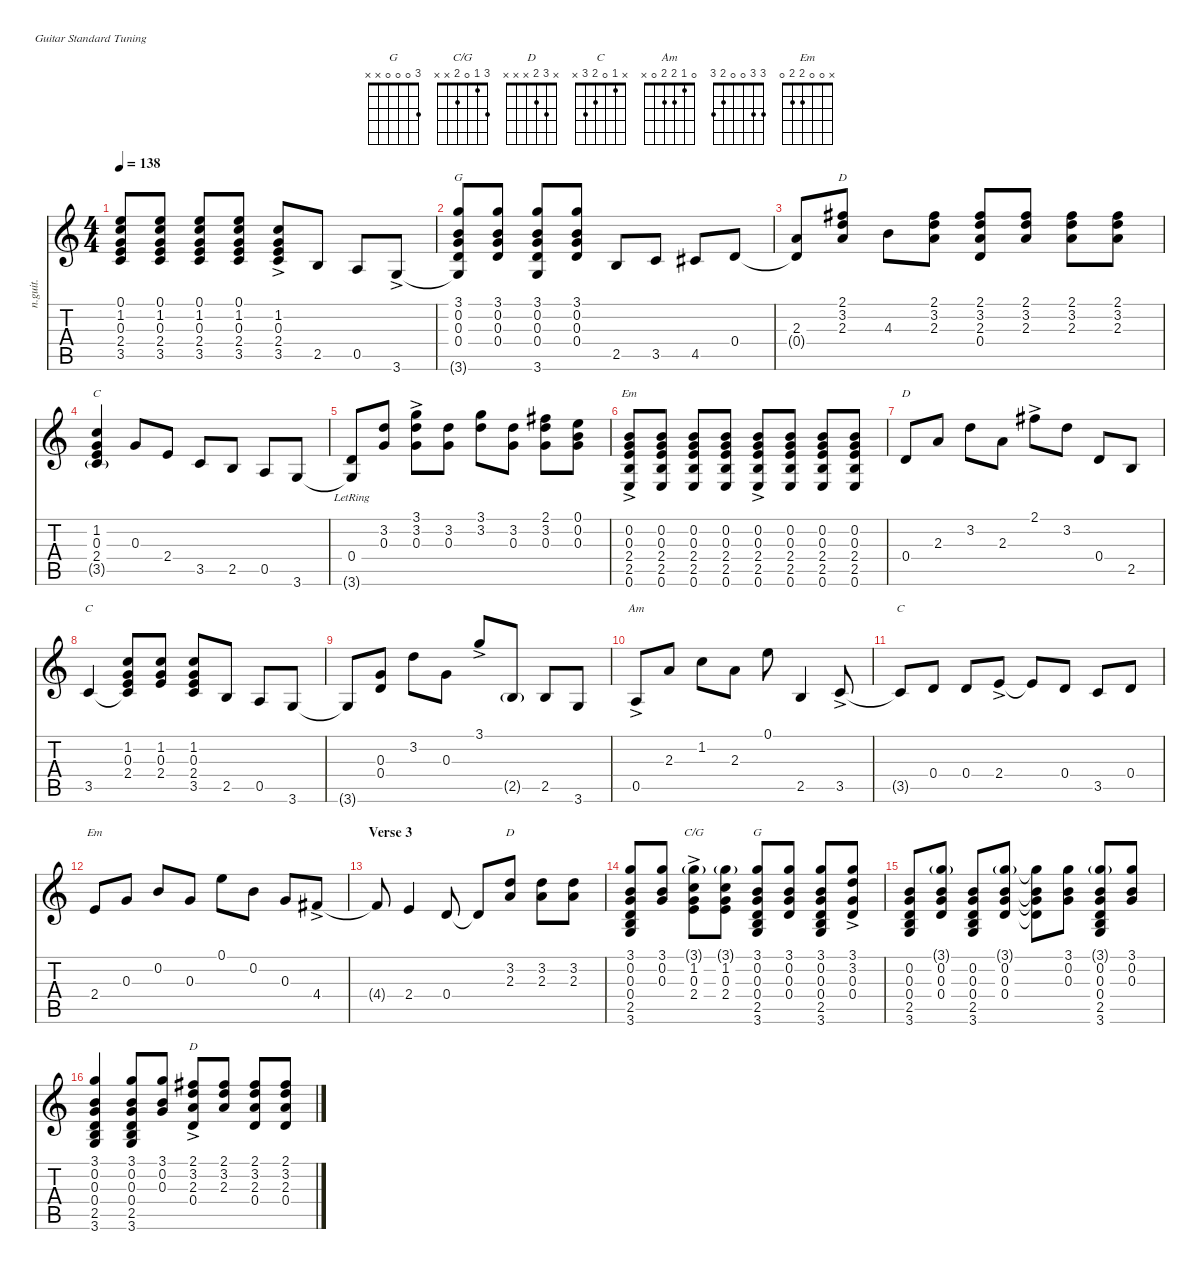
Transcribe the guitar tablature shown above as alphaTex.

\defaultSystemsLayout 4
\hideDynamics
\bracketExtendMode nobrackets
\otherSystemsTrackNameOrientation horizontal
\track ("Rythm Guitar 1 (Glenn Frey)" "n.guit.") {instrument acousticguitarnylon}
\staff {score tabs}
\tuning (E4 B3 G3 D3 A2 E2)
\chord ("G" 3 0 0 0 2 3)
\chord ("C/G" 3 1 0 2 x x)
\chord ("D" 2 3 2 0 x x) {barre 2}
\chord ("C" x 1 0 2 3 x)
\chord ("Am" 0 1 2 2 0 x)
\chord ("G" 3 0 0 0 x x)
\chord ("D" 2 3 2 x x x) {barre 2}
\chord ("" 3 3 0 0 x x) {barre 3}
\chord ("Em" x 0 0 2 2 0)
\chord ("D" 2 3 2 0 2 x) {barre 2}
\chord ("" 3 3 0 0 2 3)
\chord ("D" x 3 2 x x x)
\ts (4 4)
\tempo 138
\clef g2
\ks c
(0.1 1.2 0.3 2.4 3.5).8{dy f} (0.1 1.2 0.3 2.4 3.5).8 (0.1 1.2 0.3 2.4 3.5).8 (0.1 1.2 0.3 2.4 3.5).8 (1.2{ac} 0.3 2.4 3.5).8{dy ff} 2.5.8{dy f} 0.5.8 3.6{ac}.8 |
(3.1 0.2 0.3 0.4 3.6{t}).8{ch "G"} (3.1 0.2 0.3 0.4).8 (3.1 0.2 0.3 0.4 3.6).8 (3.1 0.2 0.3 0.4).8 2.5.8 3.5.8 4.5{acc #}.8 0.4.8 |
(2.3 0.4{t}).8 (2.1{acc #} 3.2 2.3).8{ch "D"} 4.3.8 (2.1{acc #} 3.2 2.3).8 (2.1{acc #} 3.2 2.3 0.4).8 (2.1{acc #} 3.2 2.3).8 (2.1{acc #} 3.2 2.3).8 (2.1{acc #} 3.2 2.3).8 |
(1.2 0.3 2.4 3.5{g}).4{ch "C"} 0.3.8 2.4.8 3.5.8 2.5.8 0.5.8 3.6.8 |
(0.4{lr} 3.6{t}).8{ch ""} (3.2 0.3).8 (3.1 3.2 0.3{ac}).8{dy ff} (3.2 0.3).8{dy f} (3.1 3.2).8 (3.2 0.3).8 (2.1{acc #} 3.2 0.3).8 (0.1 0.2 0.3).8 |
(0.2 0.3 2.4 2.5 0.6{ac}).8{ch "Em" dy ff} (0.2 0.3 2.4 2.5 0.6).8{dy f} (0.2 0.3 2.4 2.5 0.6).8 (0.2 0.3 2.4 2.5 0.6).8 (0.2 0.3 2.4 2.5 0.6{ac}).8{dy ff} (0.2 0.3 2.4 2.5 0.6).8{dy f} (0.2 0.3 2.4 2.5 0.6).8 (0.2 0.3 2.4 2.5 0.6).8 |
0.4.8{ch "D"} 2.3.8 3.2.8 2.3.8 2.1{ac acc #}.8{dy ff} 3.2.8{dy f} 0.4.8 2.5.8 |
3.5.4{ch "C"} (1.2 0.3 2.4 3.5{t}).8 (1.2 0.3 2.4).8 (1.2 0.3 2.4 3.5).8 2.5.8 0.5.8 3.6.8 |
3.6{t}.8{ch ""} (0.3 0.4).8 3.2.8 0.3.8 3.1{ac}.8{dy ff} 2.5{g}.8{dy mf} 2.5.8{dy f} 3.6.8 |
0.5{ac}.8{ch "Am" dy ff} 2.3.8{dy f} 1.2.8 2.3.8 0.1.8 2.5.4 3.5{ac}.8{dy ff} |
3.5{t}.8{ch "C" dy f} 0.4.8 0.4.8 2.4{ac}.8{dy ff} 2.4{t}.8{dy f} 0.4.8 3.5.8 0.4.8 |
2.4.8{ch "Em"} 0.3.8 0.2.8 0.3.8 0.1.8 0.2.8 0.3.8 4.4{ac acc #}.8{dy ff} |
\section ("" "Verse 3")
4.4{t acc #}.8{dy f} 2.4.4 0.4.8 0.4{t}.8 (3.2 2.3).8{ch "D"} (3.2 2.3).8 (3.2 2.3).8 |
(3.1 0.2 0.3 0.4 2.5 3.6).8 (3.1 0.2 0.3).8 (3.1{g} 1.2{ac} 0.3 2.4).8{ch "C/G" dy ff} (3.1{g} 1.2 0.3 2.4).8{dy f} (3.1 0.2 0.3 0.4 2.5 3.6).8{ch "G"} (3.1 0.2 0.3 0.4).8 (3.1 0.2 0.3 0.4 2.5 3.6).8 (3.1 3.2{ac} 0.3 0.4).8 |
(0.2 0.3 0.4 2.5 3.6).8 (3.1{g} 0.2 0.3 0.4).8 (0.2 0.3 0.4 2.5 3.6).8 (3.1{g} 0.2 0.3 0.4).8 (3.1{t} 0.2{t} 0.3{t} 0.4{t}).8 (3.1 0.2 0.3).8 (3.1{g} 0.2 0.3 0.4 2.5 3.6).8 (3.1 0.2 0.3).8 |
(3.1 0.2 0.3 0.4 2.5 3.6).4 (3.1 0.2 0.3 0.4 2.5 3.6).8 (3.1 0.2 0.3).8 (2.1{ac acc #} 3.2 2.3 0.4).8{ch "D" dy ff} (2.1{acc #} 3.2 2.3).8{dy f} (2.1{acc #} 3.2 2.3 0.4).8 (2.1{acc #} 3.2 2.3 0.4).8
